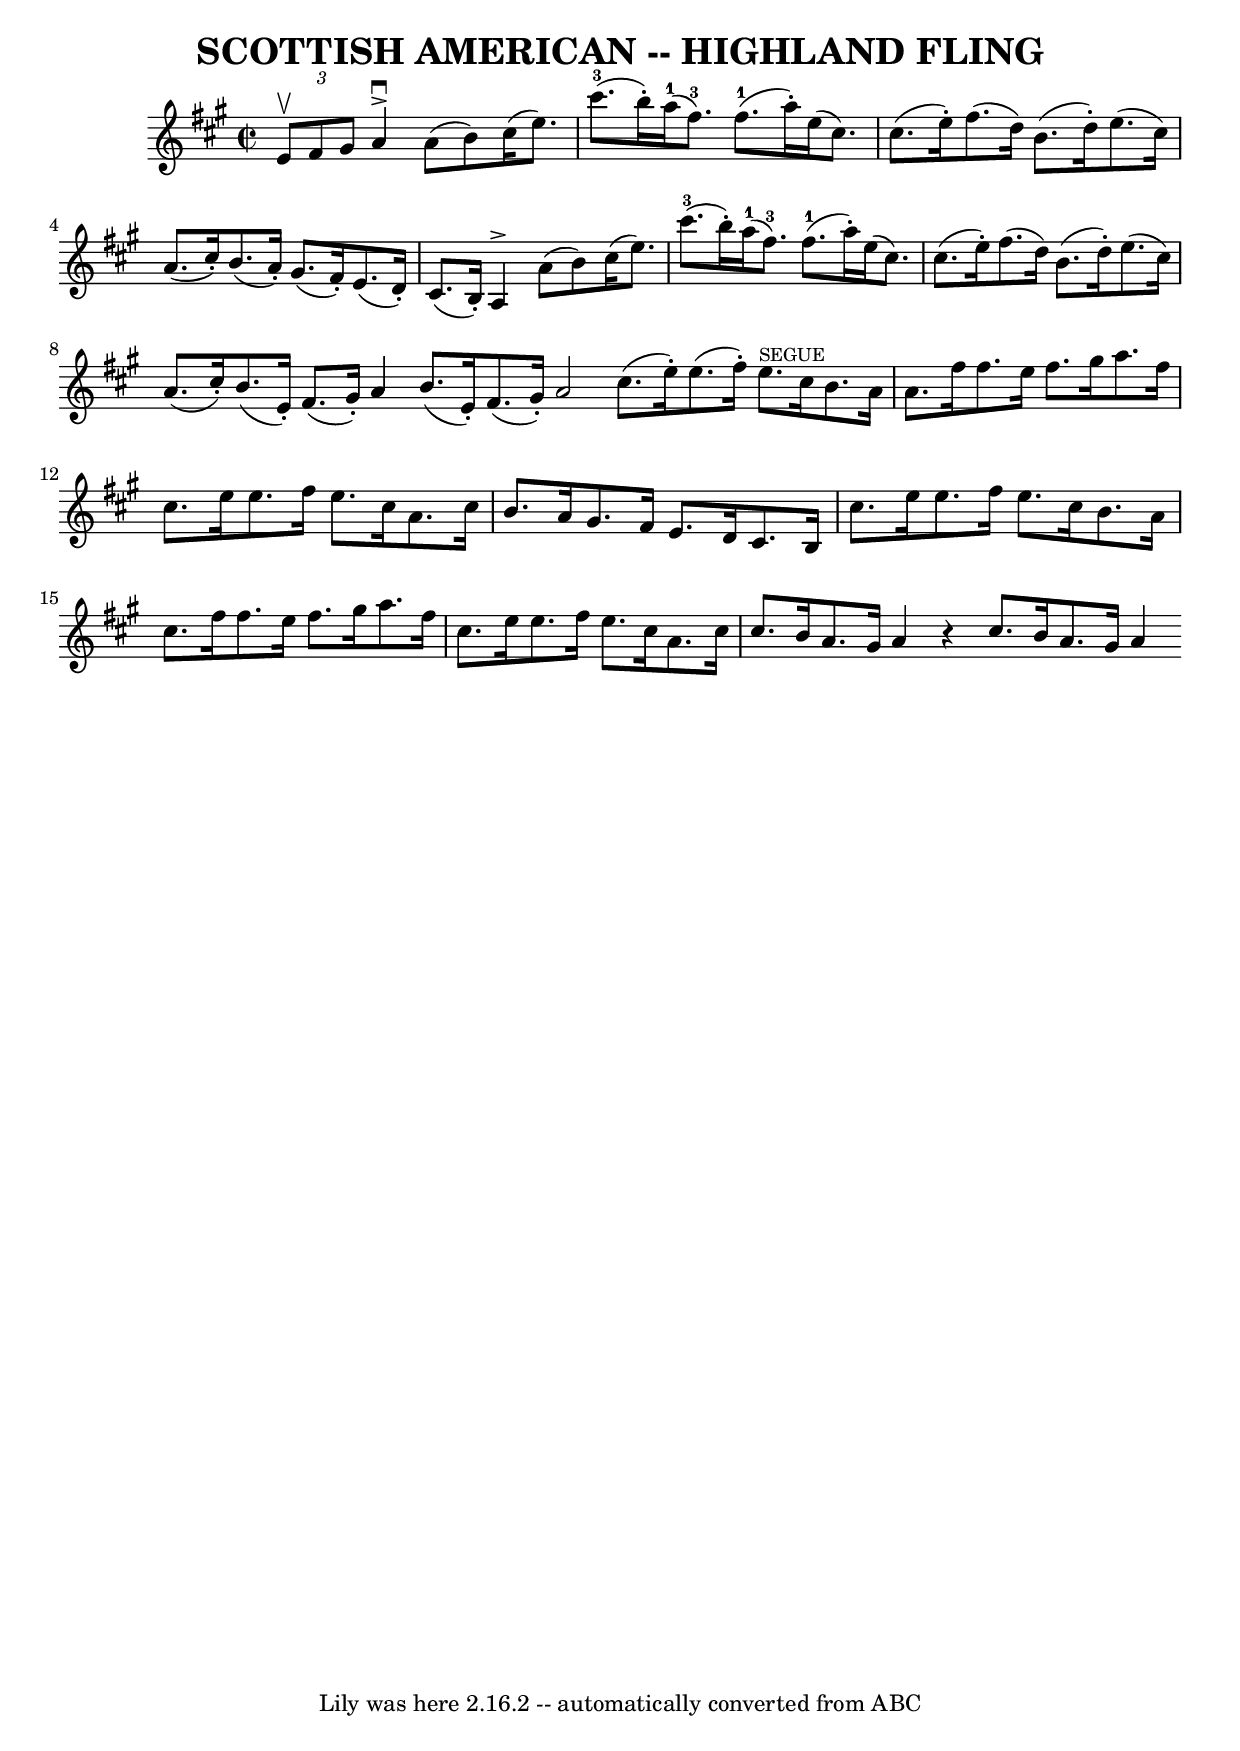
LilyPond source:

\version "2.16.2"
\include "Mammoth.ily"
\header {
  %% book = "Ryan's Mammoth Collection of Fiddle Tunes"
 crossRefNumber = "1"
 footnotes = ""
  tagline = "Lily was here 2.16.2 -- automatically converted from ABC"
  title = "SCOTTISH AMERICAN -- HIGHLAND FLING"

}
voicedefault =  {


  \override Staff.TimeSignature #'style = #'C
  \time 2/2 
  \key a \major
  \times 2/3 { e'8^\upbow fs'8 gs'8   	     }         |
 a'4^\accent^\downbow a'8 (b'8) cs''16 (e''8.) cs'''8.-3(b''16-.)    |
 a''16-1(fs''8.-3) fs''8.-1(a''16-.) e''16 (cs''8.) cs''8. (e''16-.)     |
 fs''8. (d''16) b'8. (d''16-.) e''8. (cs''16 ) a'8. (cs''16-.)   |
 b'8. (a'16-.) gs'8. ( fs'16-.) e'8. (d'16-.) cs'8. (b16-.)    |
   |
 a4^\accent a'8 (b'8) cs''16 (e''8.) cs'''8.-3(b''16-.)   |
 a''16-1(fs''8.-3) fs''8.-1(a''16-.) e''16 (cs''8.) cs''8. (e''16-.)        |
 fs''8. (d''16) b'8. (d''16-.) e''8. (cs''16) a'8. (cs''16-.)    |
 b'8. (e'16-.) fs'8. (gs'16-.) a'4    \bar ":|" b'8. (e'16-.) fs'8. (gs'16-.) a'2     \bar "|."     \bar " |:" cs''8. (e''16-.) e''8. (fs''16-.) e''8.^\segue cs''16 b'8. a'16     |
 a'8. fs''16 fs''8. e''16 fs''8. gs''16 a''8. fs''16         |
 cs''8. e''16 e''8. fs''16 e''8. cs''16 a'8. cs''16      |
 b'8. a'16 gs'8. fs'16 e'8. d'16 cs'8. b16     | |
 cs''8. e''16 e''8. fs''16 e''8. cs''16 b'8. a'16     |
 cs''8. fs''16 fs''8. e''16 fs''8. gs''16 a''8. fs''16     |
 cs''8. e''16 e''8. fs''16 e''8. cs''16 a'8. cs''16     |
 cs''8. b'16 a'8. gs'16 a'4    r4   \bar ": |" cs''8. b'16 a'8. gs'16 a'4    \bar " |."   

}

\score{
  <<

    \context Staff="default"
    {
      \voicedefault 
      
    }

  >>
  \layout {
    
  }
  \midi {
  }

}
